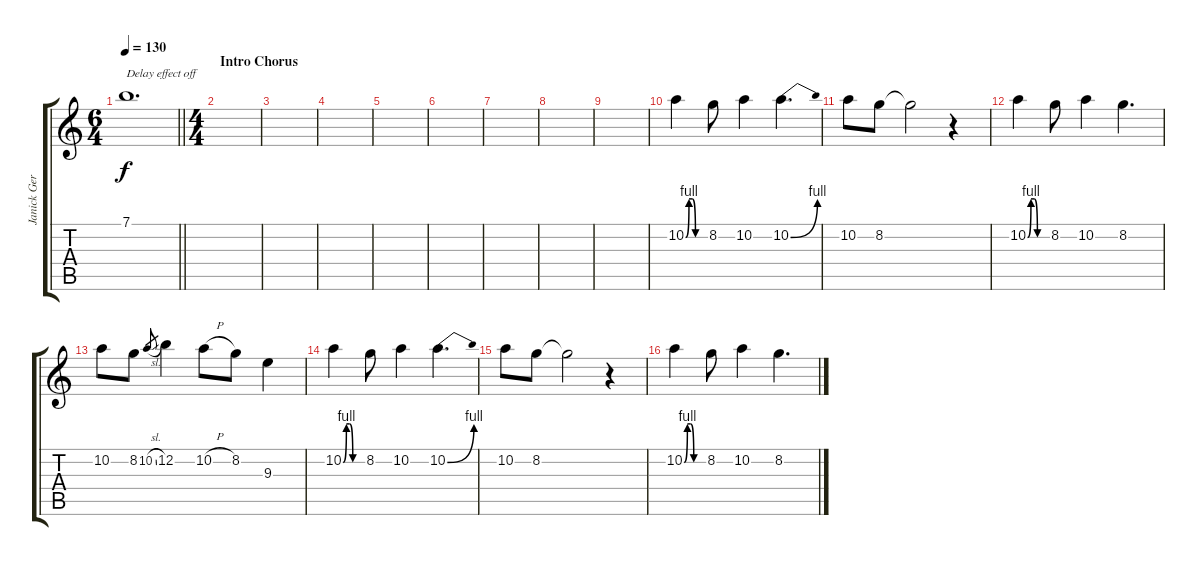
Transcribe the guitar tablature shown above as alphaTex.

\track ("Janick Gers" "Janick Ger") {instrument overdrivenguitar}
\staff {score tabs}
\tuning (E4 B3 G3 D3 A2 E2) {hide}
\ts (6 4)
\tempo 130
\clef g2
\barLineRight lightlight
\ks c
7.1{t}.1{d txt "Delay effect off" dy f} |
\ts (4 4)
\section ("" "Intro Chorus")
|
|
|
|
|
|
|
|
10.2{be (custom 0 0 10 4 20 4 30 0 60 0)}.4 8.2.8 10.2.4 10.2{be (bend 0 0 60 4)}.4{d} |
10.2.8 8.2.8 8.2{t}.2 r.4 |
10.2{be (custom 0 0 10 4 20 4 30 0 60 0)}.4 8.2.8 10.2.4 8.2.4{d} |
10.2.8 8.2.8 10.2{sl}.8{gr} 12.2.4 10.2{h}.8 8.2.8 9.3.4 |
10.2{be (custom 0 0 10 4 20 4 30 0 60 0)}.4 8.2.8 10.2.4 10.2{be (bend 0 0 60 4)}.4{d} |
10.2.8 8.2.8 8.2{t}.2 r.4 |
10.2{be (custom 0 0 10 4 20 4 30 0 60 0)}.4 8.2.8 10.2.4 8.2.4{d}
